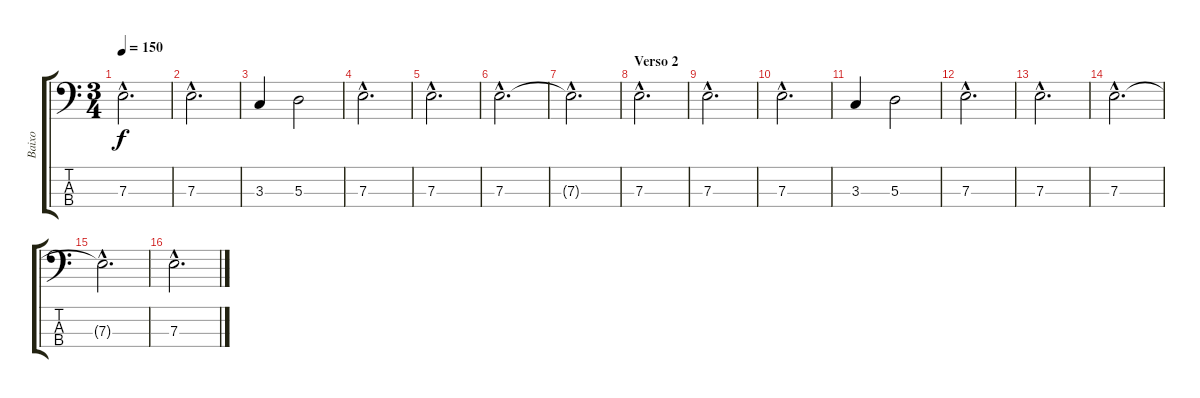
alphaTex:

\track ("Baixo" "Baixo") {instrument electricbasspick}
\staff {score tabs}
\tuning (G2 D2 A1 E1) {hide}
\ts (3 4)
\tempo 150
\clef f4
\ks c
7.3{hac}.2{d dy f} |
7.3{hac}.2{d} |
3.3.4 5.3.2 |
7.3{hac}.2{d} |
7.3{hac}.2{d} |
7.3{hac}.2{d} |
7.3{hac t}.2{d} |
\section ("" "Verso 2")
7.3{hac}.2{d} |
7.3{hac}.2{d} |
7.3{hac}.2{d} |
3.3.4 5.3.2 |
7.3{hac}.2{d} |
7.3{hac}.2{d} |
7.3{hac}.2{d} |
7.3{hac t}.2{d} |
7.3{hac}.2{d}
